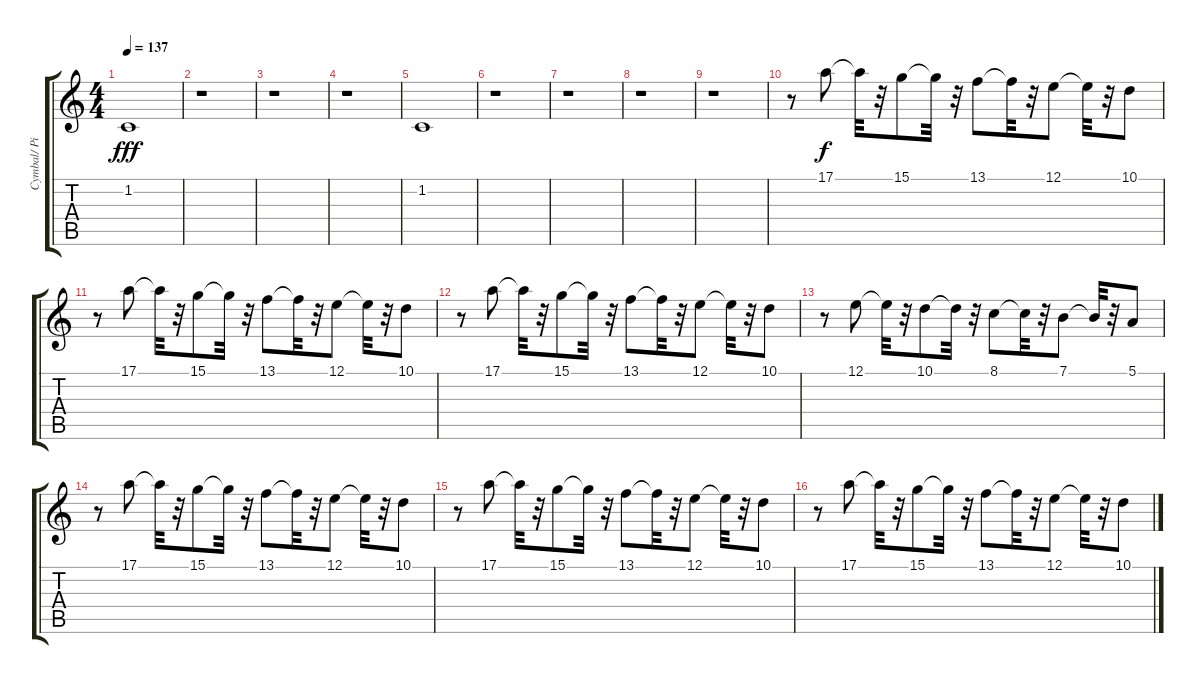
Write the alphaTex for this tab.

\track ("Cymbal/ Piano" "Cymbal/ Pi") {instrument reversecymbal}
\staff {score tabs}
\tuning (E4 B3 G3 D3 A2 E2) {hide}
\ts (4 4)
\tempo 137
\clef g2
\ks c
1.2.1{dy fff} |
r.1 |
r.1 |
r.1 |
1.2.1 |
r.1 |
r.1 |
r.1 |
r.1 |
r.8 17.1.8{dy f instrument brightacousticpiano} 17.1{t}.32 r.32 15.1.8 15.1{t}.32 r.32 13.1.8 13.1{t}.32 r.32 12.1.8 12.1{t}.32 r.32 10.1.8 |
r.8 17.1.8 17.1{t}.32 r.32 15.1.8 15.1{t}.32 r.32 13.1.8 13.1{t}.32 r.32 12.1.8 12.1{t}.32 r.32 10.1.8 |
r.8 17.1.8 17.1{t}.32 r.32 15.1.8 15.1{t}.32 r.32 13.1.8 13.1{t}.32 r.32 12.1.8 12.1{t}.32 r.32 10.1.8 |
r.8 12.1.8 12.1{t}.32 r.32 10.1.8 10.1{t}.32 r.32 8.1.8 8.1{t}.32 r.32 7.1.8 7.1{t}.32 r.32 5.1.8 |
r.8 17.1.8 17.1{t}.32 r.32 15.1.8 15.1{t}.32 r.32 13.1.8 13.1{t}.32 r.32 12.1.8 12.1{t}.32 r.32 10.1.8 |
r.8 17.1.8 17.1{t}.32 r.32 15.1.8 15.1{t}.32 r.32 13.1.8 13.1{t}.32 r.32 12.1.8 12.1{t}.32 r.32 10.1.8 |
r.8 17.1.8 17.1{t}.32 r.32 15.1.8 15.1{t}.32 r.32 13.1.8 13.1{t}.32 r.32 12.1.8 12.1{t}.32 r.32 10.1.8
